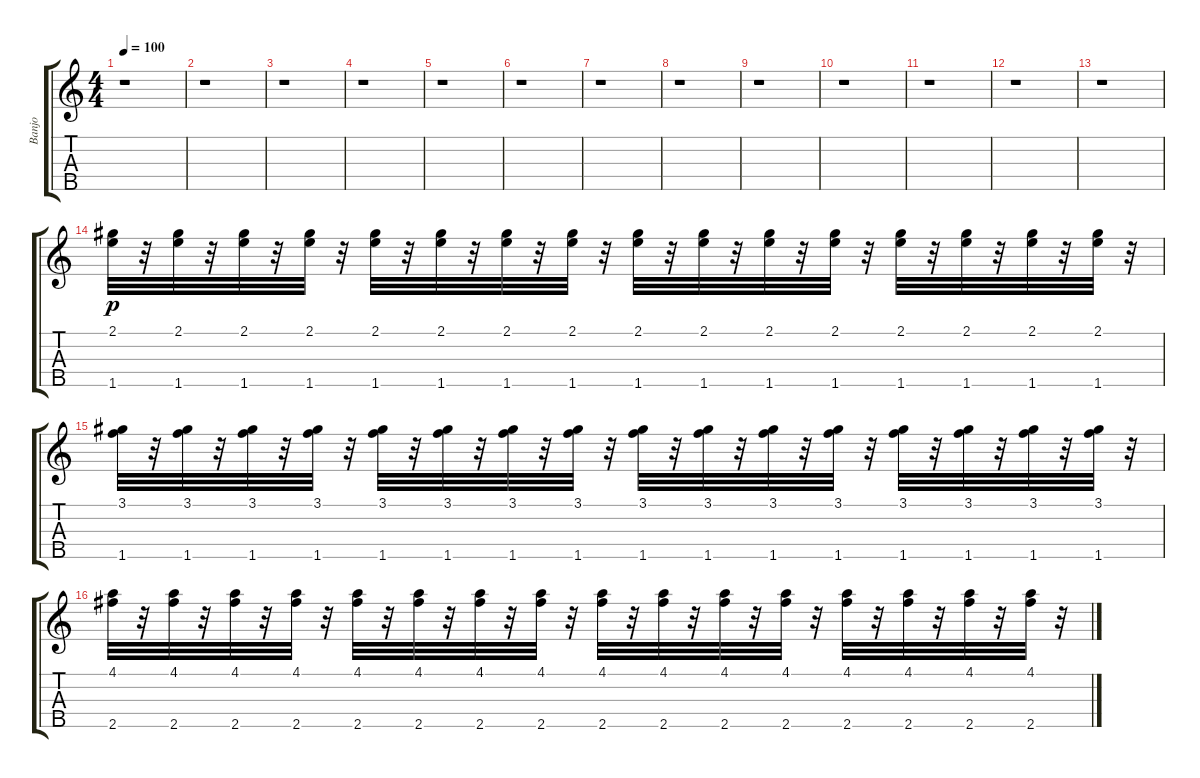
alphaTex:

\track ("Banjo" "Banjo") {instrument banjo}
\staff {score tabs}
\tuning (D4 B3 G3 D3 G4) {hide}
\displaytranspose 12
\ts (4 4)
\tempo 100
\clef g2
\ks c
r.1{dy p} |
r.1 |
r.1 |
r.1 |
r.1 |
r.1 |
r.1 |
r.1 |
r.1 |
r.1 |
r.1 |
r.1 |
r.1 |
(2.1 1.5).32 r.32 (2.1 1.5).32 r.32 (2.1 1.5).32 r.32 (2.1 1.5).32 r.32 (2.1 1.5).32 r.32 (2.1 1.5).32 r.32 (2.1 1.5).32 r.32 (2.1 1.5).32 r.32 (2.1 1.5).32 r.32 (2.1 1.5).32 r.32 (2.1 1.5).32 r.32 (2.1 1.5).32 r.32 (2.1 1.5).32 r.32 (2.1 1.5).32 r.32 (2.1 1.5).32 r.32 (2.1 1.5).32 r.32 |
(3.1 1.5).32 r.32 (3.1 1.5).32 r.32 (3.1 1.5).32 r.32 (3.1 1.5).32 r.32 (3.1 1.5).32 r.32 (3.1 1.5).32 r.32 (3.1 1.5).32 r.32 (3.1 1.5).32 r.32 (3.1 1.5).32 r.32 (3.1 1.5).32 r.32 (3.1 1.5).32 r.32 (3.1 1.5).32 r.32 (3.1 1.5).32 r.32 (3.1 1.5).32 r.32 (3.1 1.5).32 r.32 (3.1 1.5).32 r.32 |
(4.1 2.5).32 r.32 (4.1 2.5).32 r.32 (4.1 2.5).32 r.32 (4.1 2.5).32 r.32 (4.1 2.5).32 r.32 (4.1 2.5).32 r.32 (4.1 2.5).32 r.32 (4.1 2.5).32 r.32 (4.1 2.5).32 r.32 (4.1 2.5).32 r.32 (4.1 2.5).32 r.32 (4.1 2.5).32 r.32 (4.1 2.5).32 r.32 (4.1 2.5).32 r.32 (4.1 2.5).32 r.32 (4.1 2.5).32 r.32
